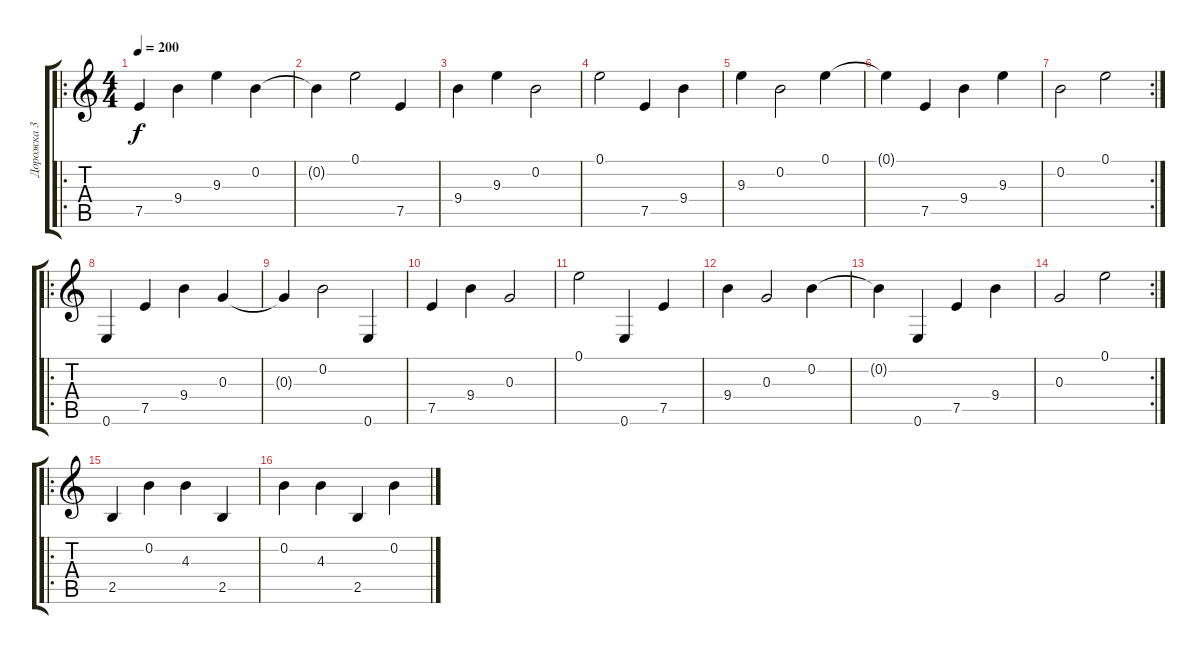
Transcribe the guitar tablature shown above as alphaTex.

\track ("Дорожка 3" "Дорожка 3") {instrument electricguitarclean}
\staff {score tabs}
\tuning (E4 B3 G3 D3 A2 E2) {hide}
\ro
\ts (4 4)
\tempo 200
\clef g2
\ks c
7.5.4{dy f} 9.4.4 9.3.4 0.2.4 |
0.2{t}.4 0.1.2 7.5.4 |
9.4.4 9.3.4 0.2.2 |
0.1.2 7.5.4 9.4.4 |
9.3.4 0.2.2 0.1.4 |
0.1{t}.4 7.5.4 9.4.4 9.3.4 |
\rc 2
0.2.2 0.1.2 |
\ro
0.6.4 7.5.4 9.4.4 0.3.4 |
0.3{t}.4 0.2.2 0.6.4 |
7.5.4 9.4.4 0.3.2 |
0.1.2 0.6.4 7.5.4 |
9.4.4 0.3.2 0.2.4 |
0.2{t}.4 0.6.4 7.5.4 9.4.4 |
\rc 2
0.3.2 0.1.2 |
\ro
2.5.4 0.2.4 4.3.4 2.5.4 |
0.2.4 4.3.4 2.5.4 0.2.4
